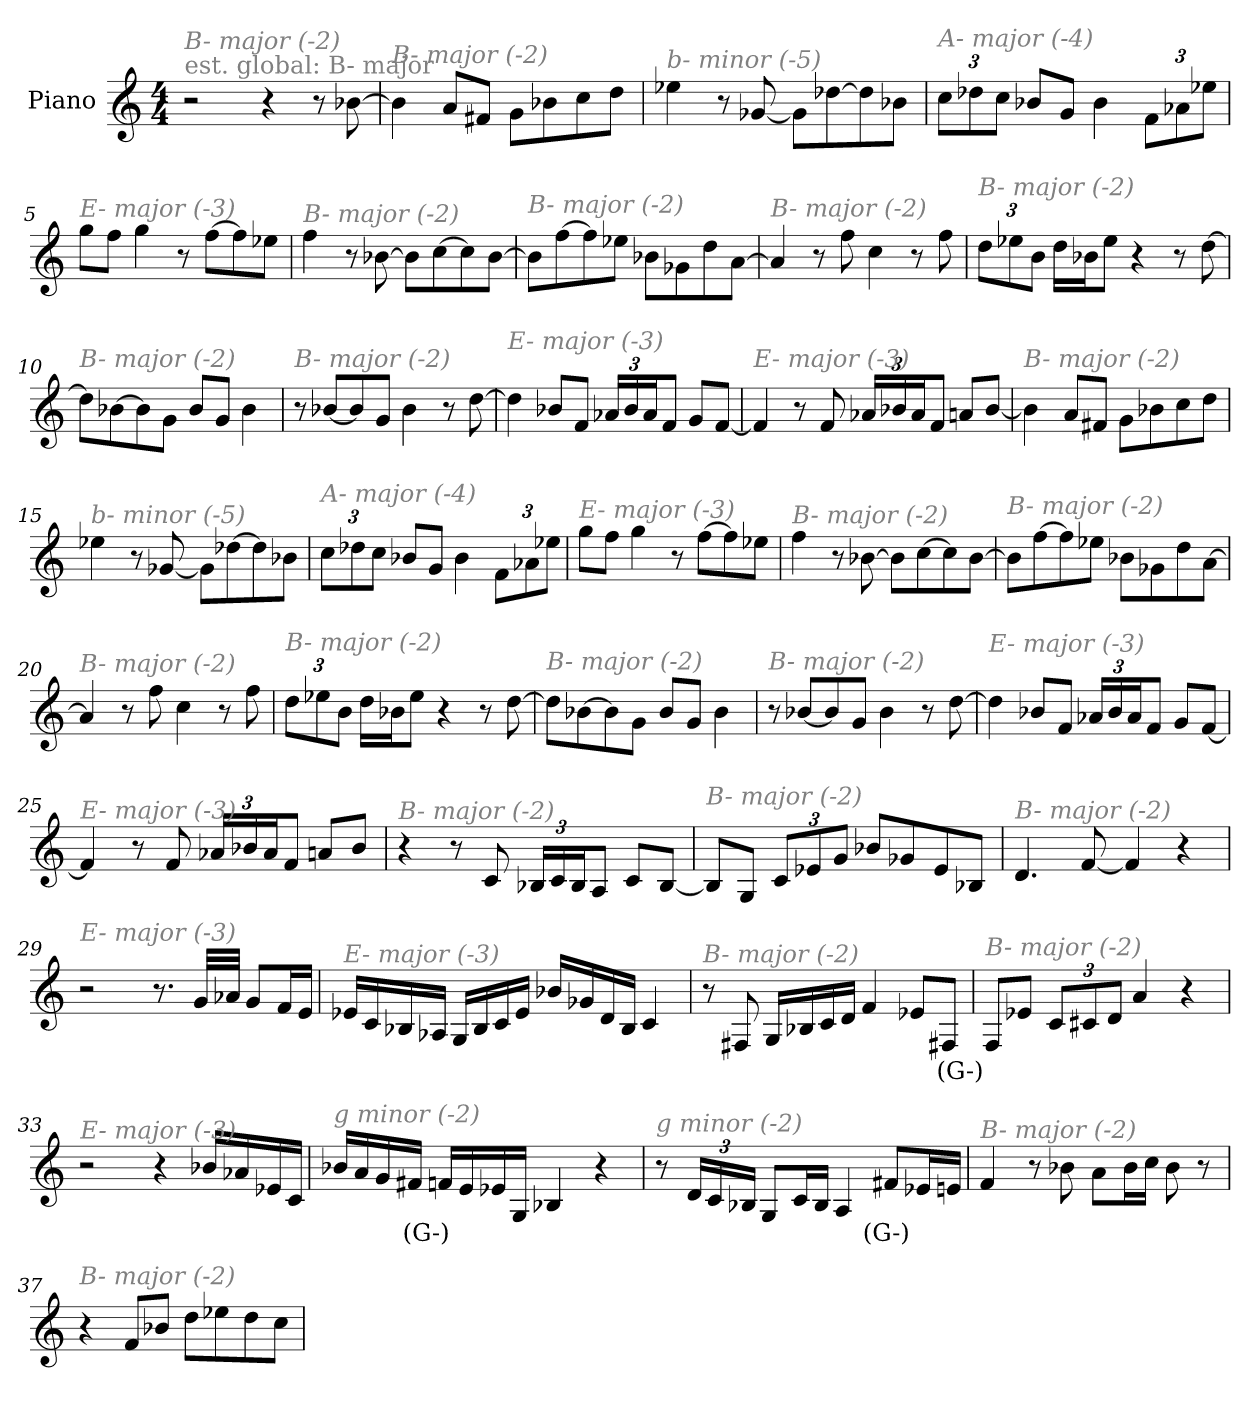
**kern	**text
*part1	*part1
*staff1	*staff1
*I"Piano	*
*I'Pno	*
*clefG2	*
*k[]	*
*M4/4	*
*MM168	*
=1	=1
!LO:TX:a:color=#808080:t=est. global&colon; B- major	!
!LO:TX:i:color=#808080:t=B- major (-2)	!
2r	.
4r	.
8r	.
[8b-X\	.
=2	=2
!LO:TX:i:color=#808080:t=B- major (-2)	!
4b-\]	.
8a/L	.
8f#X/J	.
8g\L	.
8b-X\	.
8cc\	.
8dd\J	.
=3	=3
!LO:TX:i:color=#808080:t=b- minor (-5)	!
4ee-X\	.
8r	.
[8g-X/	.
8g-\L]	.
[8dd-X\	.
8dd-\]	.
8b-X\J	.
=4	=4
*Xbrackettup	*
!LO:TX:i:color=#808080:t=A- major (-4)	!
12cc\L	.
12dd-X\	.
12cc\J	.
8b-X/L	.
8g/J	.
4b-\	.
12f\L	.
12a-X\	.
12ee-X\J	.
!!LO:LB:g=z
=5	=5
!LO:TX:i:color=#808080:t=E- major (-3)	!
8gg\L	.
8ff\J	.
4gg\	.
8r	.
[8ff\L	.
8ff\]	.
8ee-X\J	.
=6	=6
!LO:TX:i:color=#808080:t=B- major (-2)	!
4ff\	.
8r	.
[8b-X\	.
8b-\L]	.
[8cc\	.
8cc\]	.
[8b-\J	.
=7	=7
!LO:TX:i:color=#808080:t=B- major (-2)	!
8b-\L]	.
[8ff\	.
8ff\]	.
8ee-X\J	.
8b-X\L	.
8g-X\	.
8dd\	.
[8a\J	.
=8	=8
!LO:TX:i:color=#808080:t=B- major (-2)	!
4a/]	.
8r	.
8ff\	.
4cc\	.
8r	.
8ff\	.
!!LO:LB:g=z
=9	=9
!LO:TX:i:color=#808080:t=B- major (-2)	!
12dd\L	.
12ee-X\	.
12b\J	.
16dd\LL	.
16b-X\J	.
8ee-\J	.
4r	.
8r	.
[8dd\	.
=10	=10
!LO:TX:i:color=#808080:t=B- major (-2)	!
8dd\L]	.
[8b-X\	.
8b-\]	.
8g\J	.
8b-/L	.
8g/J	.
4b-\	.
=11	=11
!LO:TX:i:color=#808080:t=B- major (-2)	!
8r	.
[8b-X/L	.
8b-/]	.
8g/J	.
4b-\	.
8r	.
[8dd\	.
=12	=12
!LO:TX:i:color=#808080:t=E- major (-3)	!
4dd\]	.
8b-X/L	.
8f/J	.
24a-X/LL	.
24b-/	.
24a-/J	.
8f/J	.
8g/L	.
[8f/J	.
!!LO:LB:g=z
=13	=13
!LO:TX:i:color=#808080:t=E- major (-3)	!
4f/]	.
8r	.
8f/	.
24a-X/LL	.
24b-X/	.
24a-/J	.
8f/J	.
8an/L	.
[8b-/J	.
=14	=14
!LO:TX:i:color=#808080:t=B- major (-2)	!
4b-\]	.
8a/L	.
8f#X/J	.
8g\L	.
8b-X\	.
8cc\	.
8dd\J	.
=15	=15
!LO:TX:i:color=#808080:t=b- minor (-5)	!
4ee-X\	.
8r	.
[8g-X/	.
8g-\L]	.
[8dd-X\	.
8dd-\]	.
8b-X\J	.
=16	=16
!LO:TX:i:color=#808080:t=A- major (-4)	!
12cc\L	.
12dd-X\	.
12cc\J	.
8b-X/L	.
8g/J	.
4b-\	.
12f\L	.
12a-X\	.
12ee-X\J	.
!!LO:LB:g=z
=17	=17
!LO:TX:i:color=#808080:t=E- major (-3)	!
8gg\L	.
8ff\J	.
4gg\	.
8r	.
[8ff\L	.
8ff\]	.
8ee-X\J	.
=18	=18
!LO:TX:i:color=#808080:t=B- major (-2)	!
4ff\	.
8r	.
[8b-X\	.
8b-\L]	.
[8cc\	.
8cc\]	.
[8b-\J	.
=19	=19
!LO:TX:i:color=#808080:t=B- major (-2)	!
8b-\L]	.
[8ff\	.
8ff\]	.
8ee-X\J	.
8b-X\L	.
8g-X\	.
8dd\	.
[8a\J	.
=20	=20
!LO:TX:i:color=#808080:t=B- major (-2)	!
4a/]	.
8r	.
8ff\	.
4cc\	.
8r	.
8ff\	.
!!LO:LB:g=z
=21	=21
!LO:TX:i:color=#808080:t=B- major (-2)	!
12dd\L	.
12ee-X\	.
12b\J	.
16dd\LL	.
16b-X\J	.
8ee-\J	.
4r	.
8r	.
[8dd\	.
=22	=22
!LO:TX:i:color=#808080:t=B- major (-2)	!
8dd\L]	.
[8b-X\	.
8b-\]	.
8g\J	.
8b-/L	.
8g/J	.
4b-\	.
=23	=23
!LO:TX:i:color=#808080:t=B- major (-2)	!
8r	.
[8b-X/L	.
8b-/]	.
8g/J	.
4b-\	.
8r	.
[8dd\	.
=24	=24
!LO:TX:i:color=#808080:t=E- major (-3)	!
4dd\]	.
8b-X/L	.
8f/J	.
24a-X/LL	.
24b-/	.
24a-/J	.
8f/J	.
8g/L	.
[8f/J	.
!!LO:LB:g=z
=25	=25
!LO:TX:i:color=#808080:t=E- major (-3)	!
4f/]	.
8r	.
8f/	.
24a-X/LL	.
24b-X/	.
24a-/J	.
8f/J	.
8an/L	.
8b-/J	.
=26	=26
!LO:TX:i:color=#808080:t=B- major (-2)	!
4r	.
8r	.
8c/	.
24B-X/LL	.
24c/	.
24B-/J	.
8A/J	.
8c/L	.
[8B-/J	.
=27	=27
!LO:TX:i:color=#808080:t=B- major (-2)	!
8B-/L]	.
8G/J	.
12c/L	.
12e-X/	.
12g/J	.
8b-X/L	.
8g-X/	.
8e-/	.
8B-X/J	.
=28	=28
!LO:TX:i:color=#808080:t=B- major (-2)	!
4.d/	.
[8f/	.
4f/]	.
4r	.
!!LO:LB:g=z
=29	=29
!LO:TX:i:color=#808080:t=E- major (-3)	!
2r	.
8.r	.
32g/LLL	.
32a-X/JJJ	.
8g/L	.
16f/L	.
16e/JJ	.
=30	=30
!LO:TX:i:color=#808080:t=E- major (-3)	!
16e-X/LL	.
16c/	.
16B-X/	.
16A-X/JJ	.
16G/LL	.
16B-/	.
16c/	.
16e-/JJ	.
16b-X/LL	.
16g-X/	.
16d/	.
16B-/JJ	.
4c/	.
=31	=31
!LO:TX:i:color=#808080:t=B- major (-2)	!
8r	.
8F#X/	.
16G/LL	.
16B-X/	.
16c/	.
16d/JJ	.
4f/	.
8e-X/L	.
8F#Xi/J	(G-)
!!LO:LB:g=z
=32	=32
!LO:TX:i:color=#808080:t=B- major (-2)	!
8F/L	.
8e-X/J	.
12c/L	.
12c#X/	.
12d/J	.
4a/	.
4r	.
=33	=33
!LO:TX:i:color=#808080:t=E- major (-3)	!
2r	.
4r	.
16b-X/LL	.
16a-X/	.
16e-X/	.
16c/JJ	.
=34	=34
!LO:TX:i:color=#808080:t=g minor (-2)	!
16b-X/LL	.
16a/	.
16g/	.
16f#Xi/JJ	(G-)
16f/LL	.
16e/	.
16e-X/	.
16G/JJ	.
4B-X/	.
4r	.
!!LO:LB:g=z
=35	=35
!LO:TX:i:color=#808080:t=g minor (-2)	!
8r	.
24d/LL	.
24c/	.
24B-X/JJ	.
8G/L	.
16c/L	.
16B-/JJ	.
4A/	.
8f#Xi/L	(G-)
16e-X/L	.
16en/JJ	.
=36	=36
!LO:TX:i:color=#808080:t=B- major (-2)	!
4f/	.
8r	.
8b-X\	.
8a\L	.
16b-\L	.
16cc\JJ	.
8b-\	.
8r	.
=37	=37
!LO:TX:i:color=#808080:t=B- major (-2)	!
4r	.
8f/L	.
8b-X/J	.
8dd\L	.
8ee-X\	.
8dd\	.
8cc\J	.
=	=
*-	*-
